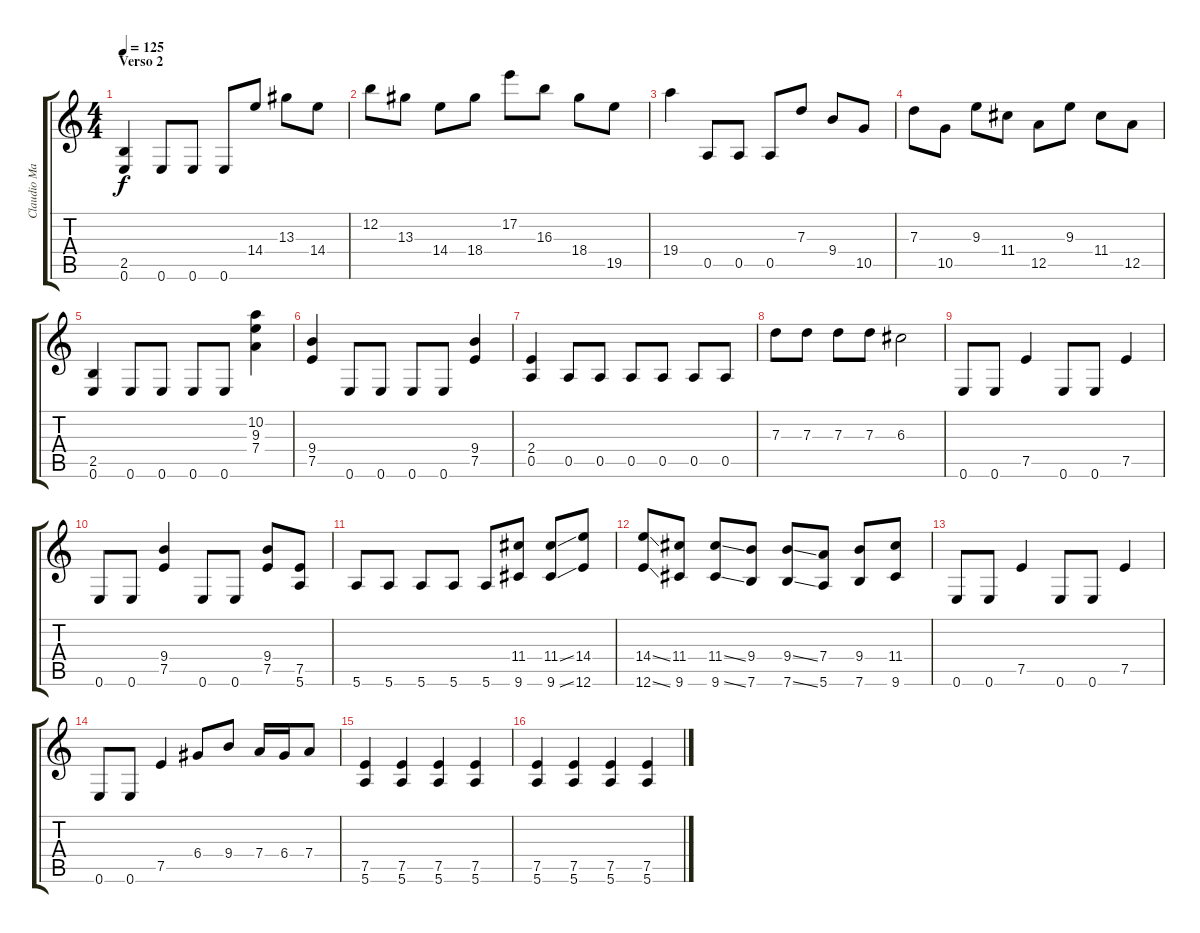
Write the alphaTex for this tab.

\track ("Claudio Marciello (Gtr 1)" "Claudio Ma") {instrument distortionguitar}
\staff {score tabs}
\tuning (E4 B3 G3 D3 A2 E2) {hide}
\ts (4 4)
\section ("" "Verso 2")
\tempo 125
\clef g2
\ks c
(2.5 0.6).4{dy f} 0.6.8 0.6.8 0.6.8 14.4.8 13.3.8 14.4.8 |
12.2.8 13.3.8 14.4.8 18.4.8 17.2.8 16.3.8 18.4.8 19.5.8 |
19.4.4 0.5.8 0.5.8 0.5.8 7.3.8 9.4.8 10.5.8 |
7.3.8 10.5.8 9.3.8 11.4.8 12.5.8 9.3.8 11.4.8 12.5.8 |
(2.5 0.6).4 0.6.8 0.6.8 0.6.8 0.6.8 (10.2 9.3 7.4).4 |
(9.4 7.5).4 0.6.8 0.6.8 0.6.8 0.6.8 (9.4 7.5).4 |
(2.4 0.5).4 0.5.8 0.5.8 0.5.8 0.5.8 0.5.8 0.5.8 |
7.3.8 7.3.8 7.3.8 7.3.8 6.3.2 |
0.6.8 0.6.8 7.5.4 0.6.8 0.6.8 7.5.4 |
0.6.8 0.6.8 (9.4 7.5).4 0.6.8 0.6.8 (9.4 7.5).8 (7.5 5.6).8 |
5.6.8 5.6.8 5.6.8 5.6.8 5.6.8 (11.4 9.6).8 (11.4{ss} 9.6{ss}).8 (14.4 12.6).8 |
(14.4{ss} 12.6{ss}).8 (11.4 9.6).8 (11.4{ss} 9.6{ss}).8 (9.4 7.6).8 (9.4{ss} 7.6{ss}).8 (7.4 5.6).8 (9.4 7.6).8 (11.4 9.6).8 |
0.6.8 0.6.8 7.5.4 0.6.8 0.6.8 7.5.4 |
0.6.8 0.6.8 7.5.4 6.4.8 9.4.8 7.4.16 6.4.16 7.4.8 |
(7.5 5.6).4 (7.5 5.6).4 (7.5 5.6).4 (7.5 5.6).4 |
(7.5 5.6).4 (7.5 5.6).4 (7.5 5.6).4 (7.5 5.6).4
